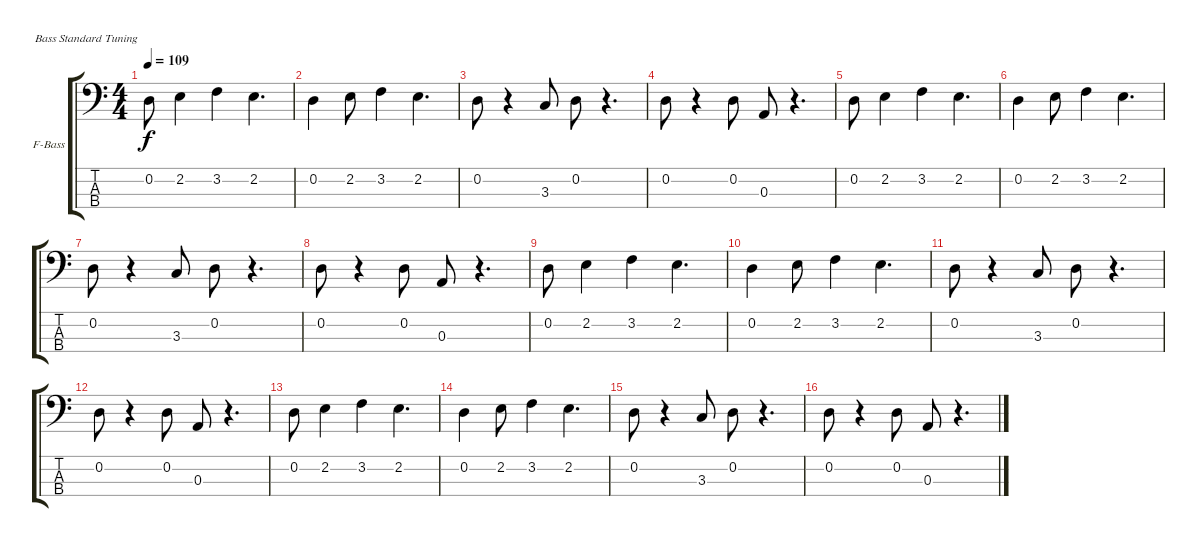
\bracketExtendMode groupsimilarinstruments
\firstSystemTrackNameOrientation horizontal
\otherSystemsTrackNameOrientation horizontal
\track ("Bass" "F-Bass") {instrument fretlessbass}
\staff {score tabs}
\tuning (G2 D2 A1 E1)
\ts (4 4)
\tempo 109
\clef f4
\ks c
0.2.8{dy f} 2.2.4 3.2.4 2.2.4{d} |
0.2.4 2.2.8 3.2.4 2.2.4{d} |
0.2.8 r.4 3.3.8 0.2.8 r.4{d} |
0.2.8 r.4 0.2.8 0.3.8 r.4{d} |
0.2.8 2.2.4 3.2.4 2.2.4{d} |
0.2.4 2.2.8 3.2.4 2.2.4{d} |
0.2.8 r.4 3.3.8 0.2.8 r.4{d} |
0.2.8 r.4 0.2.8 0.3.8 r.4{d} |
0.2.8 2.2.4 3.2.4 2.2.4{d} |
0.2.4 2.2.8 3.2.4 2.2.4{d} |
0.2.8 r.4 3.3.8 0.2.8 r.4{d} |
0.2.8 r.4 0.2.8 0.3.8 r.4{d} |
0.2.8 2.2.4 3.2.4 2.2.4{d} |
0.2.4 2.2.8 3.2.4 2.2.4{d} |
0.2.8 r.4 3.3.8 0.2.8 r.4{d} |
0.2.8 r.4 0.2.8 0.3.8 r.4{d}
